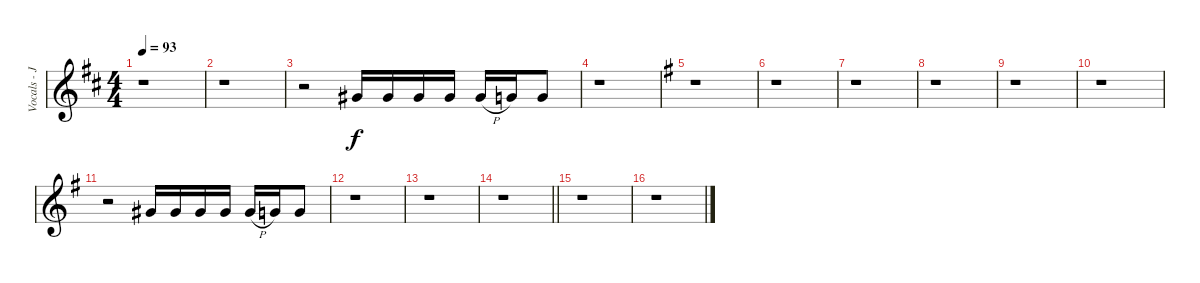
\track ("Vocals - Jorn Lande" "Vocals - J") {instrument frenchhorn}
\staff {score}
\tuning (E4 B3 G3 D3 A2 E2) {hide}
\ts (4 4)
\tempo 93
\clef g2
\ks bminor
r.1{dy f} |
r.1 |
r.2 4.1.16{balance 2 instrument brasssection} 4.1.16 4.1.16 4.1.16 4.1{h}.16 3.1.16 3.1.8 |
r.1 |
\ks eminor
r.1 |
r.1 |
r.1 |
r.1 |
r.1 |
r.1 |
r.2 4.1.16{balance 2 instrument brasssection} 4.1.16 4.1.16 4.1.16 4.1{h}.16 3.1.16 3.1.8 |
r.1 |
r.1 |
\barLineRight lightlight
r.1 |
r.1 |
r.1
